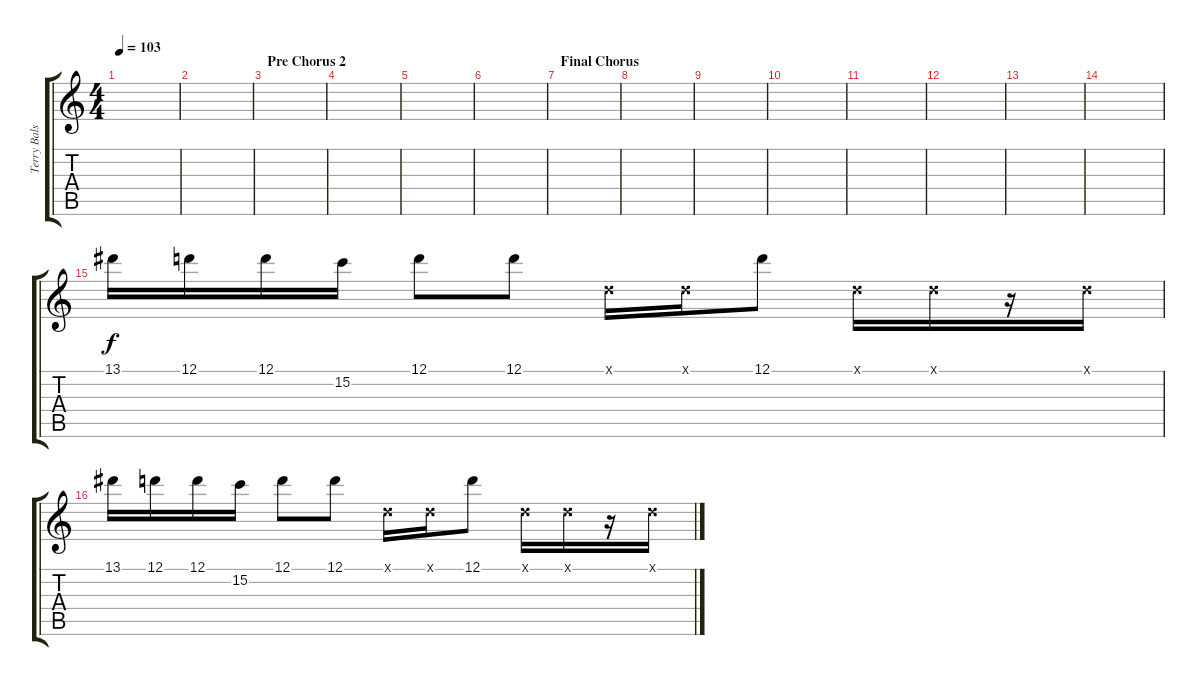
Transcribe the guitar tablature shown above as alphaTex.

\track ("Terry Balsamo (Guitar Echo)" "Terry Bals") {instrument distortionguitar}
\staff {score tabs}
\tuning (D4 A3 F3 C3 G2 C2) {hide}
\ts (4 4)
\tempo 103
\clef g2
\ks c
|
|
\section ("" "Pre Chorus 2")
|
|
|
|
\section ("" "Final Chorus")
|
|
|
|
|
|
|
|
13.1.16 12.1.16 12.1.16 15.2.16 12.1.8 12.1.8 0.1{x}.16 0.1{x}.16 12.1.8 0.1{x}.16 0.1{x}.16 r.16 0.1{x}.16 |
13.1.16 12.1.16 12.1.16 15.2.16 12.1.8 12.1.8 0.1{x}.16 0.1{x}.16 12.1.8 0.1{x}.16 0.1{x}.16 r.16 0.1{x}.16
